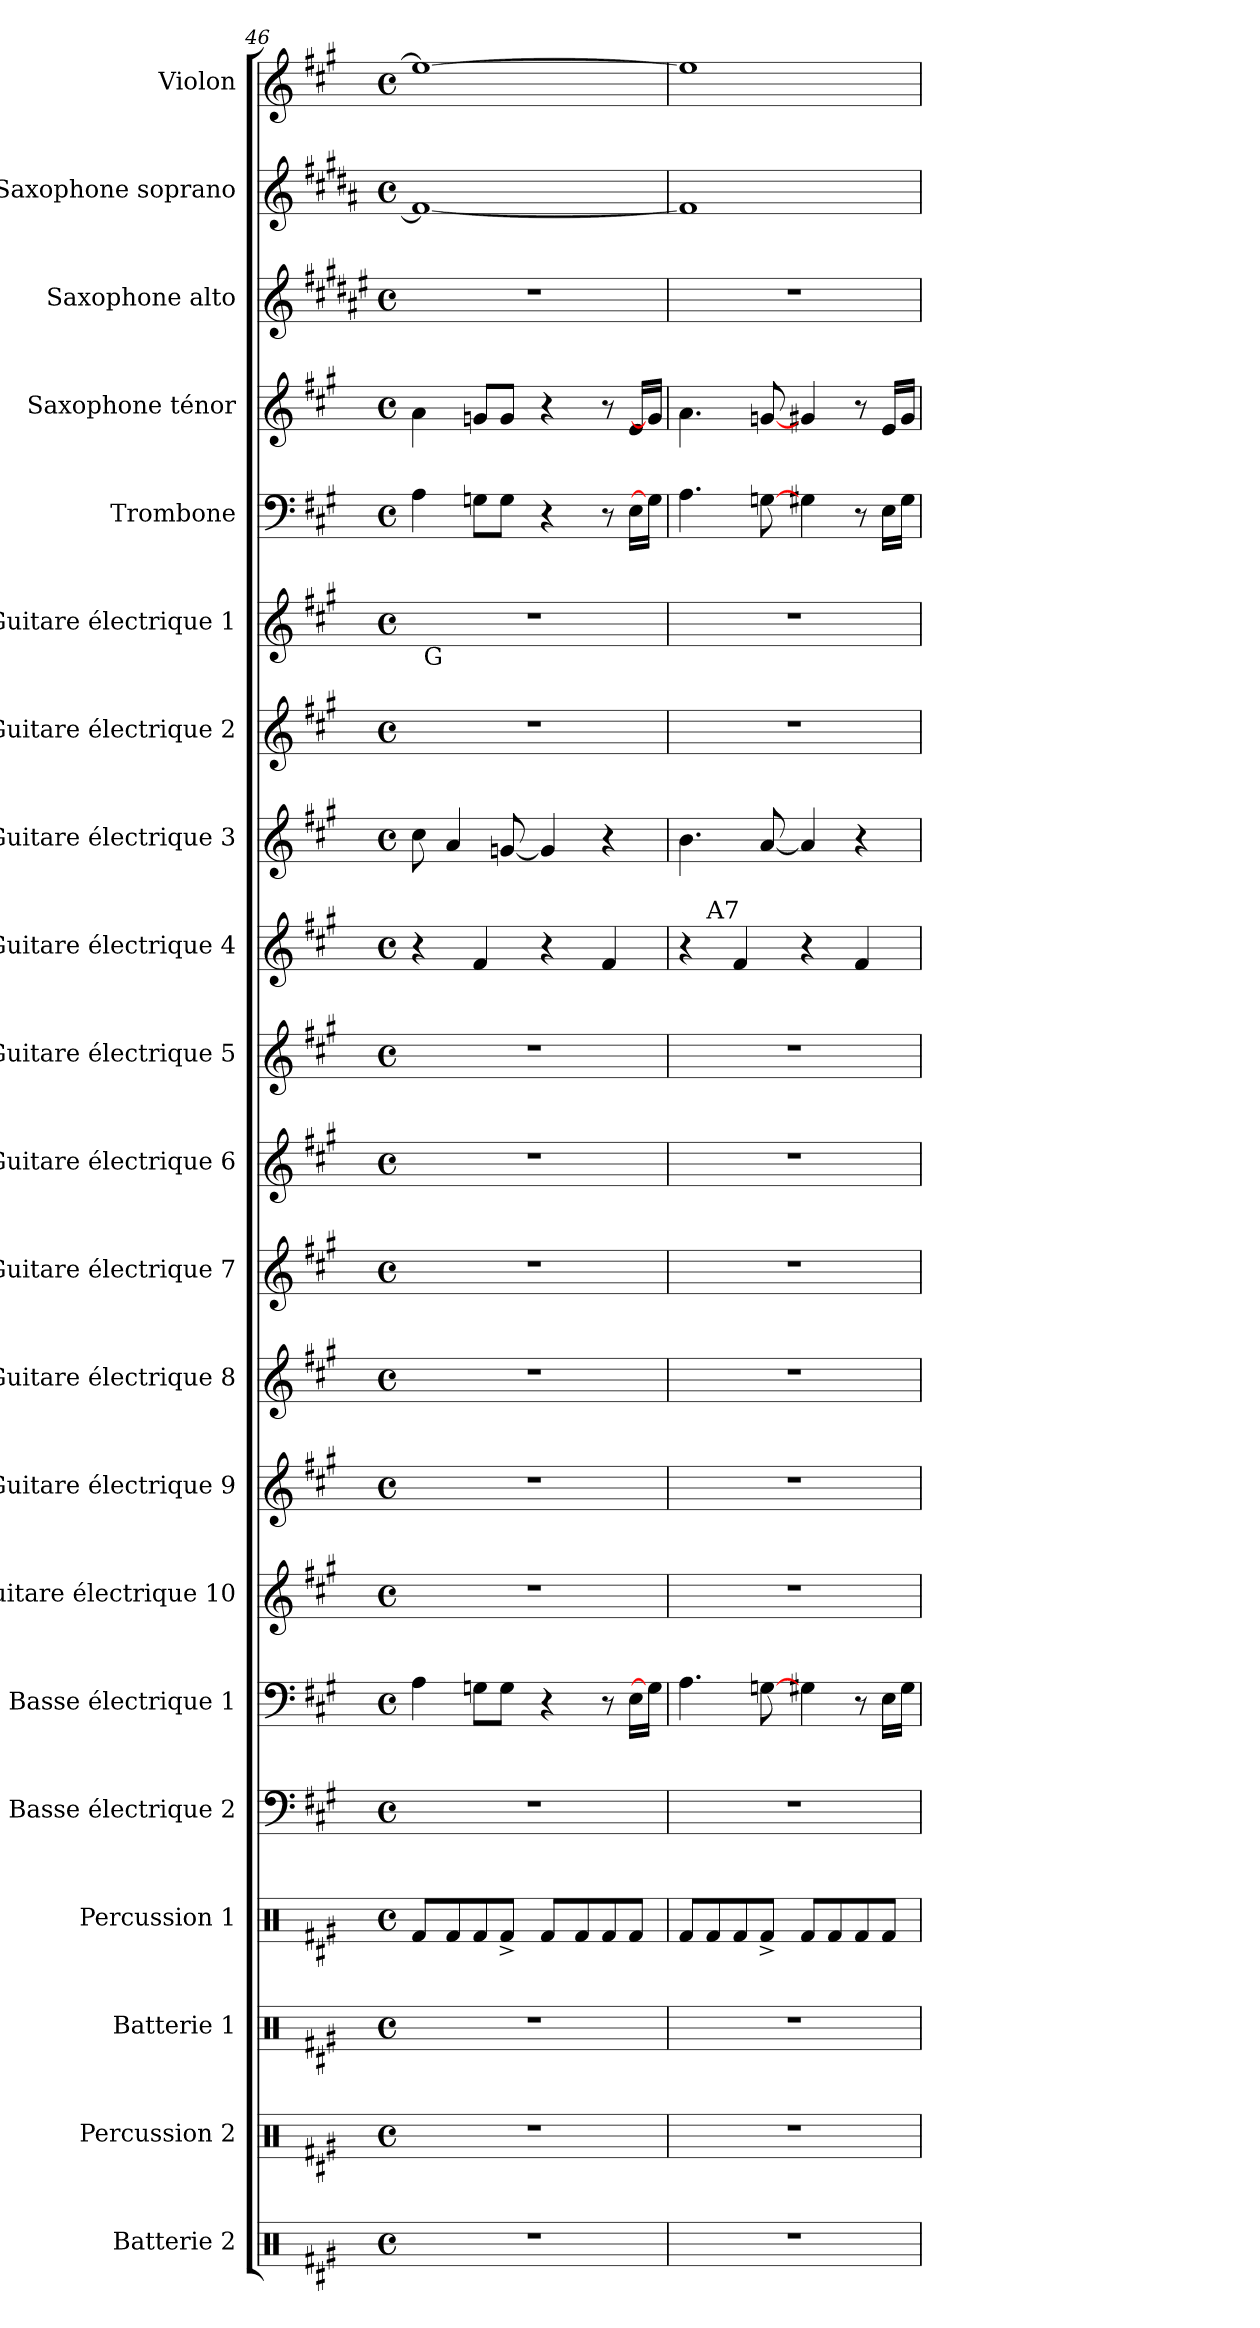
**kern	**kern	**kern	**kern	**kern	**kern	**kern	**kern	**kern	**kern	**kern	**kern	**kern	**kern	**kern	**kern	**kern	**kern	**kern	**kern	**kern
*part21	*part20	*part19	*part18	*part17	*part16	*part15	*part14	*part13	*part12	*part11	*part10	*part9	*part8	*part7	*part6	*part5	*part4	*part3	*part2	*part1
*staff21	*staff20	*staff19	*staff18	*staff17	*staff16	*staff15	*staff14	*staff13	*staff12	*staff11	*staff10	*staff9	*staff8	*staff7	*staff6	*staff5	*staff4	*staff3	*staff2	*staff1
*I"Batterie 2	*I"Percussion 2	*I"Batterie 1	*I"Percussion 1	*I"Basse électrique 2	*I"Basse électrique 1	*I"Guitare électrique 10	*I"Guitare électrique 9	*I"Guitare électrique 8	*I"Guitare électrique 7	*I"Guitare électrique 6	*I"Guitare électrique 5	*I"Guitare électrique 4	*I"Guitare électrique 3	*I"Guitare électrique 2	*I"Guitare électrique 1	*I"Trombone	*I"Saxophone ténor	*I"Saxophone alto	*I"Saxophone soprano	*I"Violon
*I'Batt. 2	*I'Perc. 2	*I'Batt. 1	*I'Perc. 1	*I'B.ƒ. 2	*I'B.ƒ. 1	*I'Gtr.ƒ. 10	*I'Gtr.ƒ. 9	*I'Gtr.ƒ. 8	*I'Gtr.ƒ. 7	*I'Gtr.ƒ. 6	*I'Gtr.ƒ. 5	*I'Gtr.ƒ. 4	*I'Gtr.ƒ. 3	*I'Gtr.ƒ. 2	*I'Gtr.ƒ. 1	*I'Tbn.	*I'Sx. T.	*I'Sx. A.	*I'Sx. S.	*I'Vln.
*clefX	*clefX	*clefX	*clefX	*clefF4	*clefF4	*clefG2	*clefG2	*clefG2	*clefG2	*clefG2	*clefG2	*clefG2	*clefG2	*clefG2	*clefG2	*clefF4	*clefG2	*clefG2	*clefG2	*clefG2
*	*	*	*	*ITrd7c12	*ITrd7c12	*ITrd7c12	*ITrd7c12	*ITrd7c12	*ITrd7c12	*ITrd7c12	*ITrd7c12	*ITrd7c12	*ITrd7c12	*ITrd7c12	*ITrd7c12	*	*ITrd8c14	*ITrd5c9	*ITrd1c2	*
*k[f#c#g#]	*k[f#c#g#]	*k[f#c#g#]	*k[f#c#g#]	*k[f#c#g#]	*k[f#c#g#]	*k[f#c#g#]	*k[f#c#g#]	*k[f#c#g#]	*k[f#c#g#]	*k[f#c#g#]	*k[f#c#g#]	*k[f#c#g#]	*k[f#c#g#]	*k[f#c#g#]	*k[f#c#g#]	*k[f#c#g#]	*k[f#c#g#]	*k[f#c#g#]	*k[f#c#g#]	*k[f#c#g#]
*A:	*A:	*A:	*A:	*A:	*A:	*A:	*A:	*A:	*A:	*A:	*A:	*A:	*A:	*A:	*A:	*A:	*A:	*A:	*A:	*A:
*M4/4	*M4/4	*M4/4	*M4/4	*M4/4	*M4/4	*M4/4	*M4/4	*M4/4	*M4/4	*M4/4	*M4/4	*M4/4	*M4/4	*M4/4	*M4/4	*M4/4	*M4/4	*M4/4	*M4/4	*M4/4
*met(c)	*met(c)	*met(c)	*met(c)	*met(c)	*met(c)	*met(c)	*met(c)	*met(c)	*met(c)	*met(c)	*met(c)	*met(c)	*met(c)	*met(c)	*met(c)	*met(c)	*met(c)	*met(c)	*met(c)	*met(c)
=46	=46	=46	=46	=46	=46	=46	=46	=46	=46	=46	=46	=46	=46	=46	=46	=46	=46	=46	=46	=46
*	*	*	*	*	*	*	*	*	*	*	*	*	*	*	*^	*	*	*	*	*
1r	1r	1r	8Rf/L	1r	4AA\	1r	1r	1r	1r	1r	1r	4r	8c#\	1r	1r	32ryy	4A\	4A\	1r	1e_	1ee_
!	!	!	!	!	!	!	!	!	!	!	!	!	!	!	!	!LO:TX:b:t=G	!	!	!	!	!
.	.	.	.	.	.	.	.	.	.	.	.	.	.	.	.	2ryy	.	.	.	.	.
.	.	.	8Rf/	.	.	.	.	.	.	.	.	.	4A/	.	.	.	.	.	.	.	.
.	.	.	8Rf/	.	8GGn\L	.	.	.	.	.	.	4F#/	.	.	.	.	8Gn\L	8Gn/L	.	.	.
.	.	.	8Rf^</J	.	8GG\J	.	.	.	.	.	.	.	[8Gn/	.	.	.	8G\J	8G/J	.	.	.
.	.	.	8Rf/L	.	4r	.	.	.	.	.	.	4r	4G/]	.	.	.	4r	4r	.	.	.
.	.	.	.	.	.	.	.	.	.	.	.	.	.	.	.	4...ryy	.	.	.	.	.
.	.	.	8Rf/	.	.	.	.	.	.	.	.	.	.	.	.	.	.	.	.	.	.
.	.	.	8Rf/	.	8r	.	.	.	.	.	.	4F#/	4r	.	.	.	8r	8r	.	.	.
.	.	.	8Rf/J	.	16EE\LL	.	.	.	.	.	.	.	.	.	.	.	16E\LL	16E/LL	.	.	.
.	.	.	.	.	16GG\JJ]	.	.	.	.	.	.	.	.	.	.	.	16G\JJ]	16G/JJ]	.	.	.
*	*	*	*	*	*	*	*	*	*	*	*	*	*	*	*v	*v	*	*	*	*	*
=47	=47	=47	=47	=47	=47	=47	=47	=47	=47	=47	=47	=47	=47	=47	=47	=47	=47	=47	=47	=47
*	*	*	*	*	*	*	*	*	*	*	*	*^	*	*	*	*	*	*	*	*
1r	1r	1r	8Rf/L	1r	4.AA\	1r	1r	1r	1r	1r	1r	4r	8ryy	4.B\	1r	1r	4.A\	4.A\	1r	1e]	1ee]
!	!	!	!	!	!	!	!	!	!	!	!	!	!LO:TX:a:t=A7	!	!	!	!	!	!	!	!
.	.	.	8Rf/	.	.	.	.	.	.	.	.	.	2..ryy	.	.	.	.	.	.	.	.
.	.	.	8Rf/	.	.	.	.	.	.	.	.	4F#/	.	.	.	.	.	.	.	.	.
.	.	.	8Rf^</J	.	[8GGn\	.	.	.	.	.	.	.	.	[8A/	.	.	[8Gn\	[8Gn/	.	.	.
.	.	.	8Rf/L	.	4GG#\	.	.	.	.	.	.	4r	.	4A/]	.	.	4G#\	4G#/	.	.	.
.	.	.	8Rf/	.	.	.	.	.	.	.	.	.	.	.	.	.	.	.	.	.	.
.	.	.	8Rf/	.	8r	.	.	.	.	.	.	4F#/	.	4r	.	.	8r	8r	.	.	.
.	.	.	8Rf/J	.	16EE\LL	.	.	.	.	.	.	.	.	.	.	.	16E\LL	16E/LL	.	.	.
.	.	.	.	.	16GG#\JJ	.	.	.	.	.	.	.	.	.	.	.	16G#\JJ	16G#/JJ	.	.	.
*	*	*	*	*	*	*	*	*	*	*	*	*v	*v	*	*	*	*	*	*	*	*
=	=	=	=	=	=	=	=	=	=	=	=	=	=	=	=	=	=	=	=	=
*-	*-	*-	*-	*-	*-	*-	*-	*-	*-	*-	*-	*-	*-	*-	*-	*-	*-	*-	*-	*-
